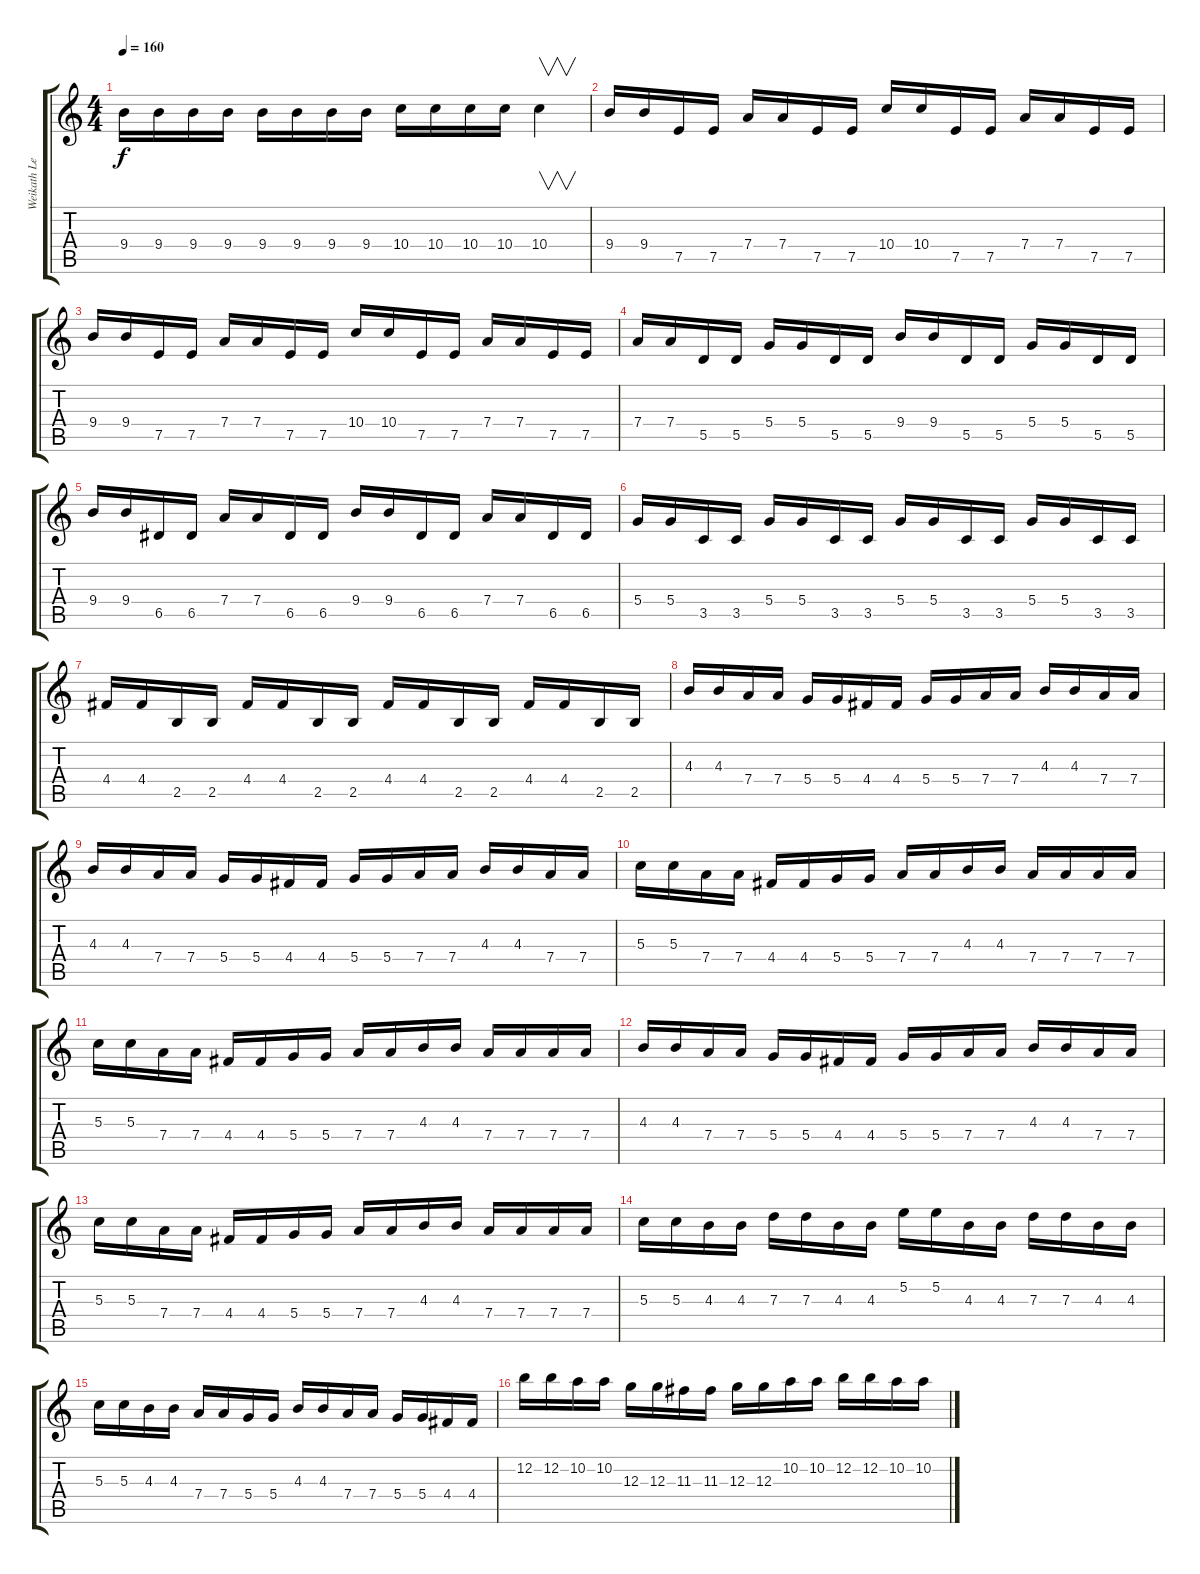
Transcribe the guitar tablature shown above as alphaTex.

\track ("Weikath Lead" "Weikath Le") {instrument overdrivenguitar}
\staff {score tabs}
\tuning (E4 B3 G3 D3 A2 E2) {hide}
\ts (4 4)
\tempo 160
\clef g2
\ks c
9.4.16{dy f} 9.4.16 9.4.16 9.4.16 9.4.16 9.4.16 9.4.16 9.4.16 10.4.16 10.4.16 10.4.16 10.4.16 10.4.4{v} |
9.4.16 9.4.16 7.5.16 7.5.16 7.4.16 7.4.16 7.5.16 7.5.16 10.4.16 10.4.16 7.5.16 7.5.16 7.4.16 7.4.16 7.5.16 7.5.16 |
9.4.16 9.4.16 7.5.16 7.5.16 7.4.16 7.4.16 7.5.16 7.5.16 10.4.16 10.4.16 7.5.16 7.5.16 7.4.16 7.4.16 7.5.16 7.5.16 |
7.4.16 7.4.16 5.5.16 5.5.16 5.4.16 5.4.16 5.5.16 5.5.16 9.4.16 9.4.16 5.5.16 5.5.16 5.4.16 5.4.16 5.5.16 5.5.16 |
9.4.16 9.4.16 6.5.16 6.5.16 7.4.16 7.4.16 6.5.16 6.5.16 9.4.16 9.4.16 6.5.16 6.5.16 7.4.16 7.4.16 6.5.16 6.5.16 |
5.4.16 5.4.16 3.5.16 3.5.16 5.4.16 5.4.16 3.5.16 3.5.16 5.4.16 5.4.16 3.5.16 3.5.16 5.4.16 5.4.16 3.5.16 3.5.16 |
4.4.16 4.4.16 2.5.16 2.5.16 4.4.16 4.4.16 2.5.16 2.5.16 4.4.16 4.4.16 2.5.16 2.5.16 4.4.16 4.4.16 2.5.16 2.5.16 |
4.3.16 4.3.16 7.4.16 7.4.16 5.4.16 5.4.16 4.4.16 4.4.16 5.4.16 5.4.16 7.4.16 7.4.16 4.3.16 4.3.16 7.4.16 7.4.16 |
4.3.16 4.3.16 7.4.16 7.4.16 5.4.16 5.4.16 4.4.16 4.4.16 5.4.16 5.4.16 7.4.16 7.4.16 4.3.16 4.3.16 7.4.16 7.4.16 |
5.3.16 5.3.16 7.4.16 7.4.16 4.4.16 4.4.16 5.4.16 5.4.16 7.4.16 7.4.16 4.3.16 4.3.16 7.4.16 7.4.16 7.4.16 7.4.16 |
5.3.16 5.3.16 7.4.16 7.4.16 4.4.16 4.4.16 5.4.16 5.4.16 7.4.16 7.4.16 4.3.16 4.3.16 7.4.16 7.4.16 7.4.16 7.4.16 |
4.3.16 4.3.16 7.4.16 7.4.16 5.4.16 5.4.16 4.4.16 4.4.16 5.4.16 5.4.16 7.4.16 7.4.16 4.3.16 4.3.16 7.4.16 7.4.16 |
5.3.16 5.3.16 7.4.16 7.4.16 4.4.16 4.4.16 5.4.16 5.4.16 7.4.16 7.4.16 4.3.16 4.3.16 7.4.16 7.4.16 7.4.16 7.4.16 |
5.3.16 5.3.16 4.3.16 4.3.16 7.3.16 7.3.16 4.3.16 4.3.16 5.2.16 5.2.16 4.3.16 4.3.16 7.3.16 7.3.16 4.3.16 4.3.16 |
5.3.16 5.3.16 4.3.16 4.3.16 7.4.16 7.4.16 5.4.16 5.4.16 4.3.16 4.3.16 7.4.16 7.4.16 5.4.16 5.4.16 4.4.16 4.4.16 |
12.2.16 12.2.16 10.2.16 10.2.16 12.3.16 12.3.16 11.3.16 11.3.16 12.3.16 12.3.16 10.2.16 10.2.16 12.2.16 12.2.16 10.2.16 10.2.16
